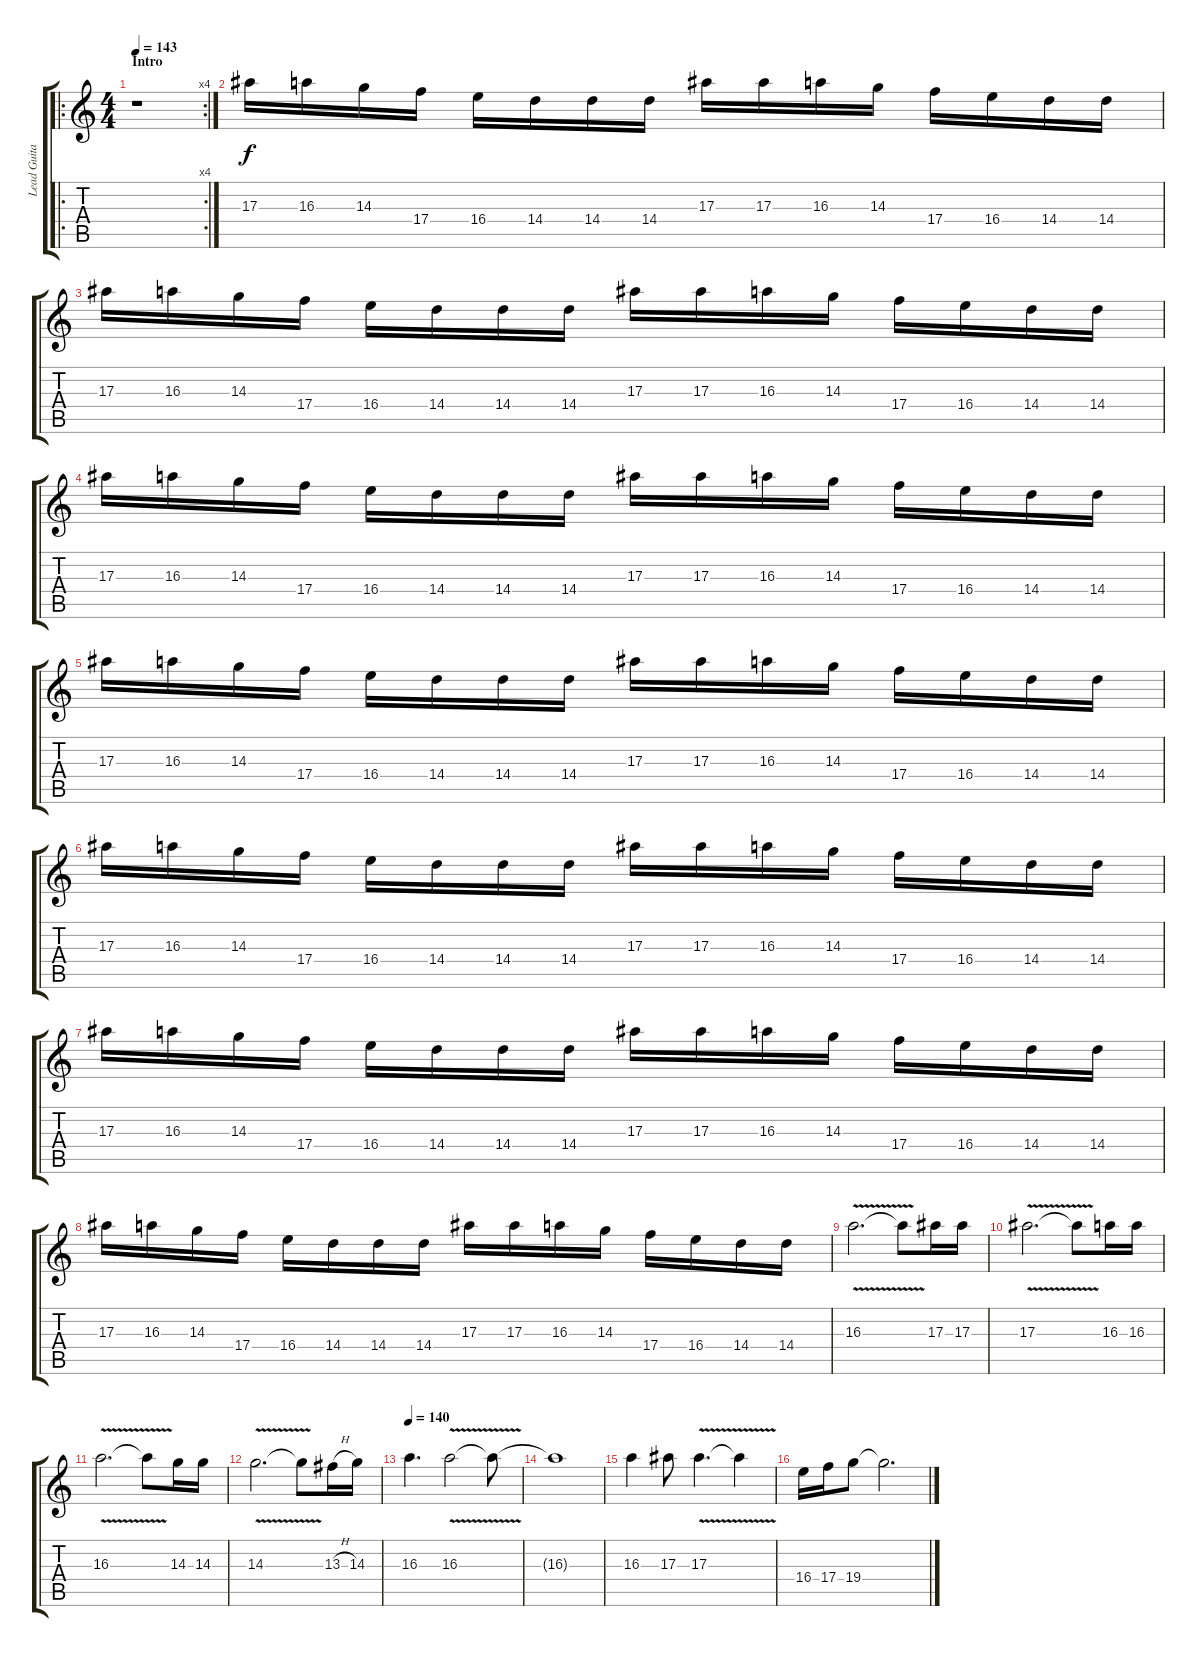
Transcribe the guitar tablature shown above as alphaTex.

\track ("Lead Guitar" "Lead Guita") {instrument overdrivenguitar}
\staff {score tabs}
\tuning (D4 A3 F3 C3 G2 D2) {hide}
\ro
\rc 4
\ts (4 4)
\section ("" "Intro")
\tempo 143
\clef g2
\ks c
r.1{dy f instrument overdrivenguitar} |
17.3.16 16.3.16 14.3.16 17.4.16 16.4.16 14.4.16 14.4.16 14.4.16 17.3.16 17.3.16 16.3.16 14.3.16 17.4.16 16.4.16 14.4.16 14.4.16 |
17.3.16 16.3.16 14.3.16 17.4.16 16.4.16 14.4.16 14.4.16 14.4.16 17.3.16 17.3.16 16.3.16 14.3.16 17.4.16 16.4.16 14.4.16 14.4.16 |
17.3.16 16.3.16 14.3.16 17.4.16 16.4.16 14.4.16 14.4.16 14.4.16 17.3.16 17.3.16 16.3.16 14.3.16 17.4.16 16.4.16 14.4.16 14.4.16 |
17.3.16 16.3.16 14.3.16 17.4.16 16.4.16 14.4.16 14.4.16 14.4.16 17.3.16 17.3.16 16.3.16 14.3.16 17.4.16 16.4.16 14.4.16 14.4.16 |
17.3.16 16.3.16 14.3.16 17.4.16 16.4.16 14.4.16 14.4.16 14.4.16 17.3.16 17.3.16 16.3.16 14.3.16 17.4.16 16.4.16 14.4.16 14.4.16 |
17.3.16 16.3.16 14.3.16 17.4.16 16.4.16 14.4.16 14.4.16 14.4.16 17.3.16 17.3.16 16.3.16 14.3.16 17.4.16 16.4.16 14.4.16 14.4.16 |
17.3.16 16.3.16 14.3.16 17.4.16 16.4.16 14.4.16 14.4.16 14.4.16 17.3.16 17.3.16 16.3.16 14.3.16 17.4.16 16.4.16 14.4.16 14.4.16 |
16.3{v}.2{d} 16.3{t}.8 17.3.16 17.3.16 |
17.3{v}.2{d} 17.3{t}.8 16.3.16 16.3.16 |
16.3{v}.2{d} 16.3{t}.8 14.3.16 14.3.16 |
14.3{v}.2{d} 14.3{t}.8 13.3{h}.16 14.3.16 |
\tempo 140
16.3.4{d} 16.3{v}.2 16.3{t}.8 |
16.3{t}.1 |
16.3.4 17.3.8 17.3{v}.4{d} 17.3{t}.4 |
16.4.16 17.4.16 19.4.8 19.4{t}.2{d}
